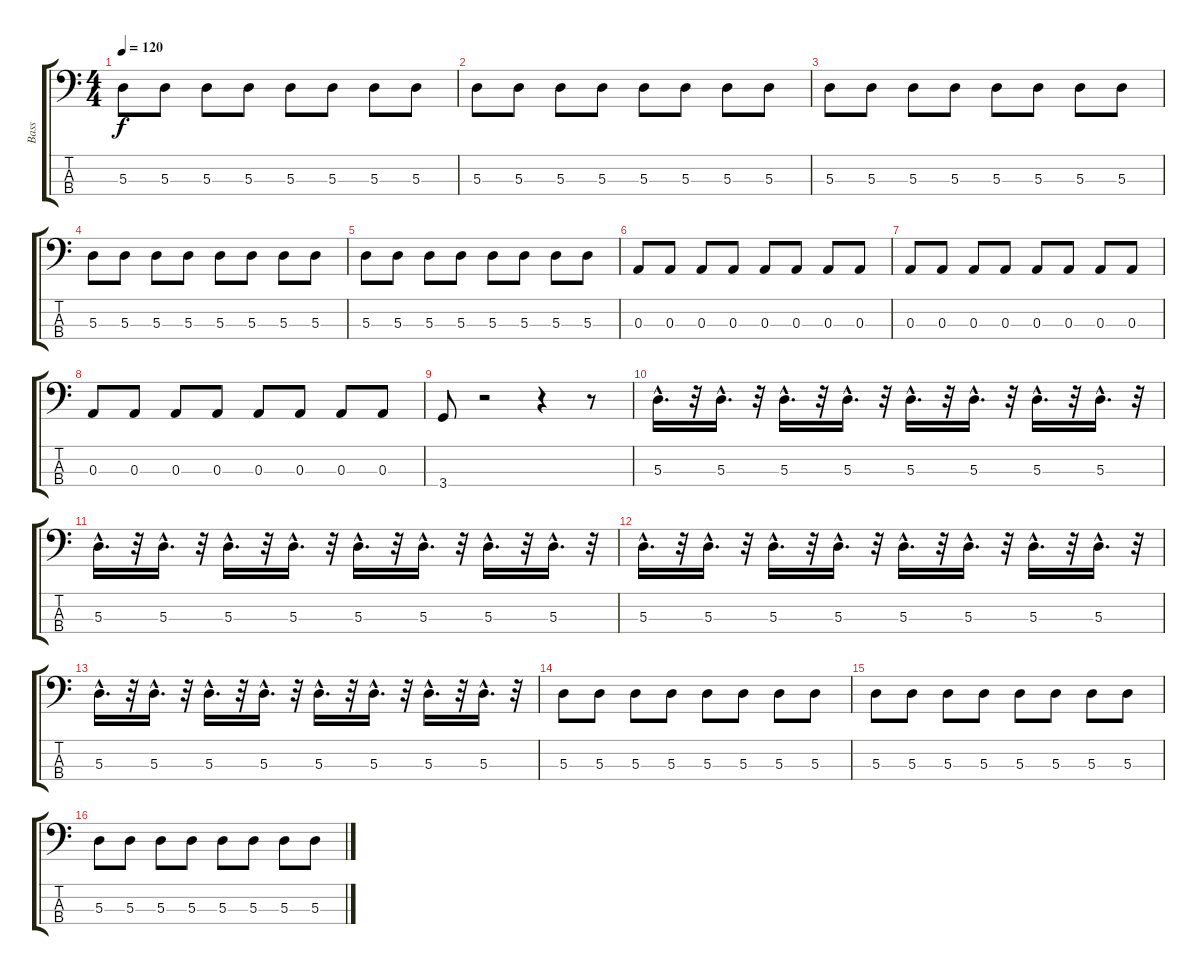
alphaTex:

\track ("Bass" "Bass") {instrument acousticbass}
\staff {score tabs}
\tuning (G2 D2 A1 E1) {hide}
\ts (4 4)
\tempo 120
\clef f4
\ks c
5.3.8{dy f} 5.3.8 5.3.8 5.3.8 5.3.8 5.3.8 5.3.8 5.3.8 |
5.3.8 5.3.8 5.3.8 5.3.8 5.3.8 5.3.8 5.3.8 5.3.8 |
5.3.8 5.3.8 5.3.8 5.3.8 5.3.8 5.3.8 5.3.8 5.3.8 |
5.3.8 5.3.8 5.3.8 5.3.8 5.3.8 5.3.8 5.3.8 5.3.8 |
5.3.8 5.3.8 5.3.8 5.3.8 5.3.8 5.3.8 5.3.8 5.3.8 |
0.3.8 0.3.8 0.3.8 0.3.8 0.3.8 0.3.8 0.3.8 0.3.8 |
0.3.8 0.3.8 0.3.8 0.3.8 0.3.8 0.3.8 0.3.8 0.3.8 |
0.3.8 0.3.8 0.3.8 0.3.8 0.3.8 0.3.8 0.3.8 0.3.8 |
3.4.8 r.2 r.4 r.8 |
5.3{hac}.16{d} r.32 5.3{hac}.16{d} r.32 5.3{hac}.16{d} r.32 5.3{hac}.16{d} r.32 5.3{hac}.16{d} r.32 5.3{hac}.16{d} r.32 5.3{hac}.16{d} r.32 5.3{hac}.16{d} r.32 |
5.3{hac}.16{d} r.32 5.3{hac}.16{d} r.32 5.3{hac}.16{d} r.32 5.3{hac}.16{d} r.32 5.3{hac}.16{d} r.32 5.3{hac}.16{d} r.32 5.3{hac}.16{d} r.32 5.3{hac}.16{d} r.32 |
5.3{hac}.16{d} r.32 5.3{hac}.16{d} r.32 5.3{hac}.16{d} r.32 5.3{hac}.16{d} r.32 5.3{hac}.16{d} r.32 5.3{hac}.16{d} r.32 5.3{hac}.16{d} r.32 5.3{hac}.16{d} r.32 |
5.3{hac}.16{d} r.32 5.3{hac}.16{d} r.32 5.3{hac}.16{d} r.32 5.3{hac}.16{d} r.32 5.3{hac}.16{d} r.32 5.3{hac}.16{d} r.32 5.3{hac}.16{d} r.32 5.3{hac}.16{d} r.32 |
5.3.8 5.3.8 5.3.8 5.3.8 5.3.8 5.3.8 5.3.8 5.3.8 |
5.3.8 5.3.8 5.3.8 5.3.8 5.3.8 5.3.8 5.3.8 5.3.8 |
5.3.8 5.3.8 5.3.8 5.3.8 5.3.8 5.3.8 5.3.8 5.3.8
